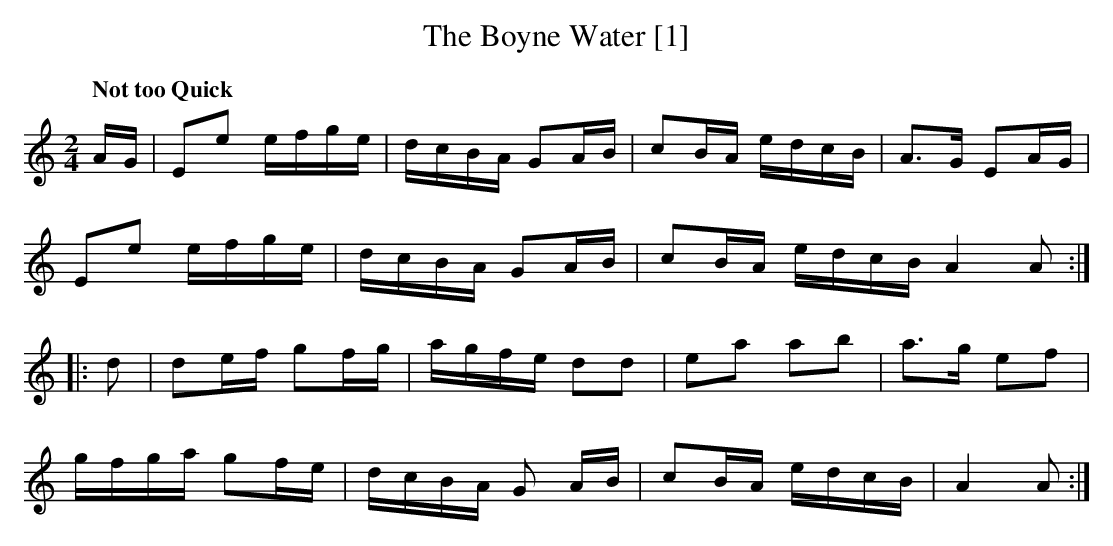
X:1
T:Boyne Water [1], The
M:2/4
L:1/8
Q:"Not too Quick"
K:Amin
A/G/|Ee e/f/g/e/|d/c/B/A/ GA/B/|cB/A/ e/d/c/B/|A>G EA/G/|
Ee e/f/g/e/|d/c/B/A/ GA/B/|cB/A/ e/d/c/B/ A2 A:|
|:d|de/f/ gf/g/|a/g/f/e/ dd|ea ab|a>g ef|
g/f/g/a/ gf/e/|d/c/B/A/ G A/B/|cB/A/ e/d/c/B/|A2A:|]
